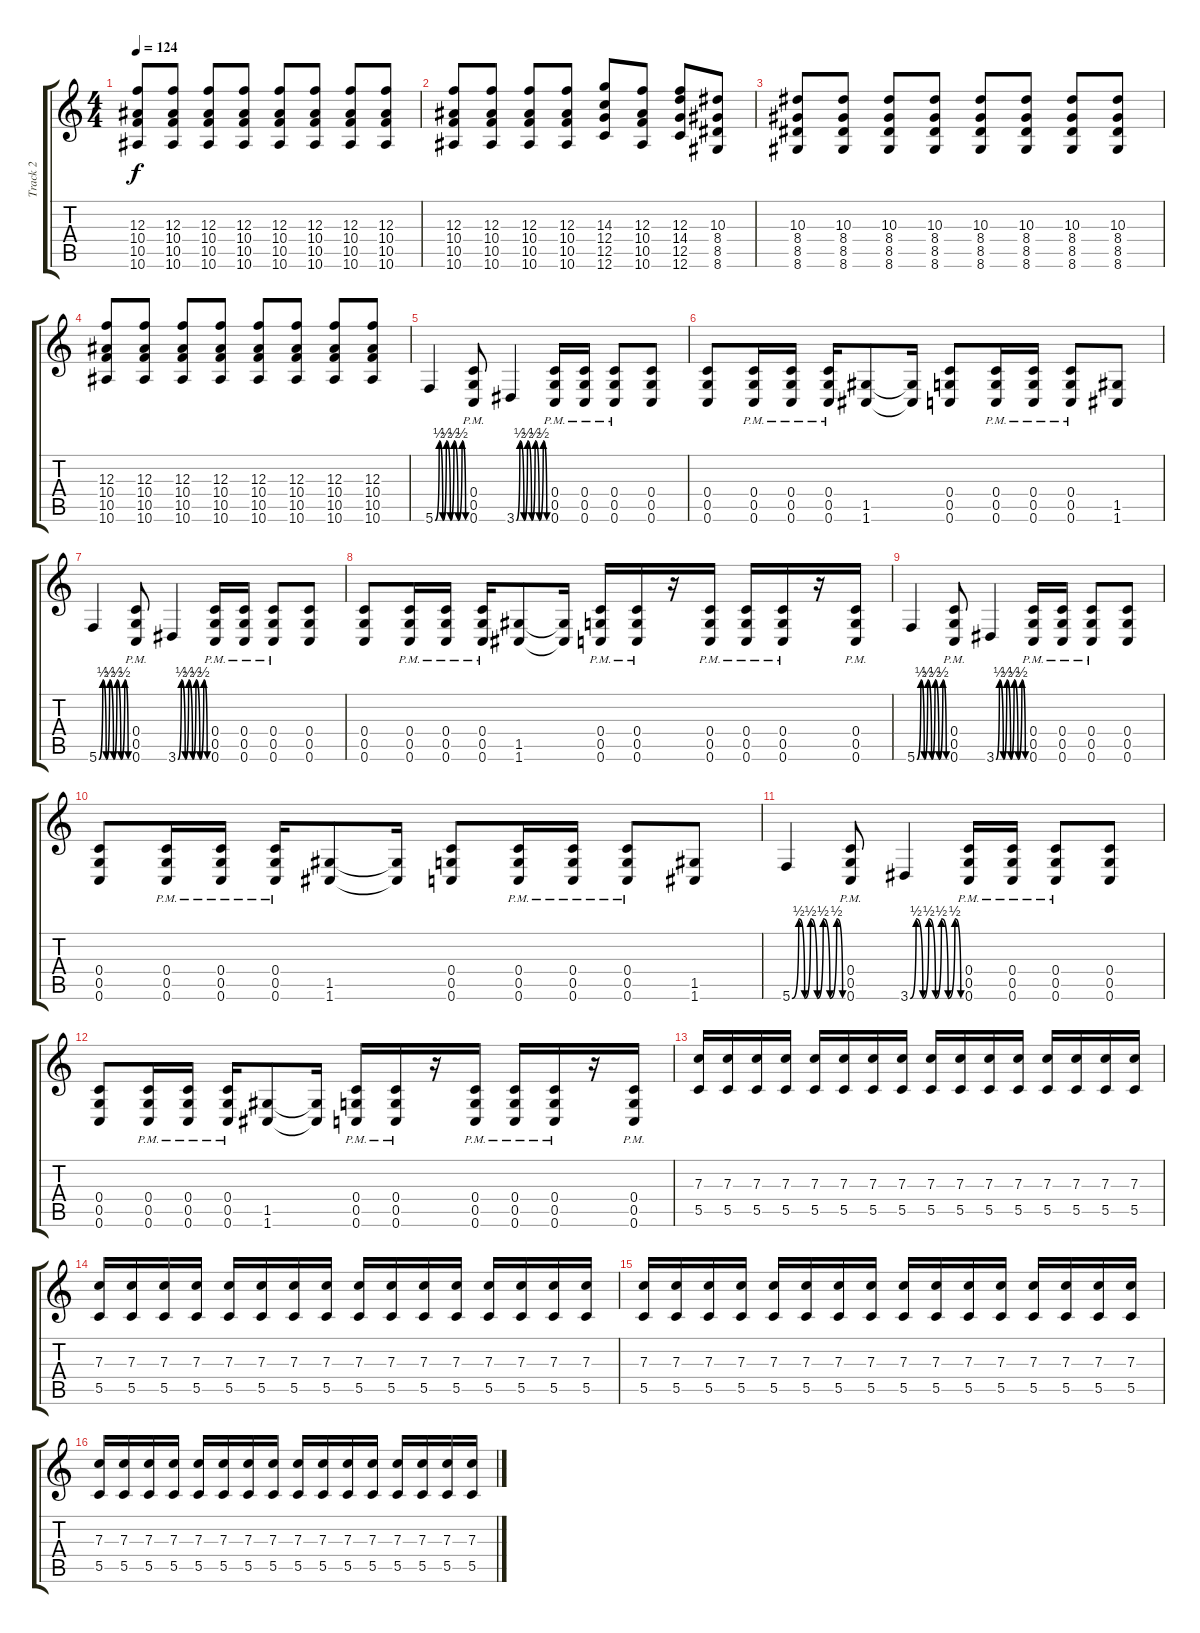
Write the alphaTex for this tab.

\track ("Track 2" "Track 2") {instrument distortionguitar}
\staff {score tabs}
\tuning (D4 A3 F3 C3 G2 C2) {hide}
\ts (4 4)
\tempo 124
\clef g2
\ks c
(12.3 10.4 10.5 10.6).8{dy f} (12.3 10.4 10.5 10.6).8 (12.3 10.4 10.5 10.6).8 (12.3 10.4 10.5 10.6).8 (12.3 10.4 10.5 10.6).8 (12.3 10.4 10.5 10.6).8 (12.3 10.4 10.5 10.6).8 (12.3 10.4 10.5 10.6).8 |
(12.3 10.4 10.5 10.6).8 (12.3 10.4 10.5 10.6).8 (12.3 10.4 10.5 10.6).8 (12.3 10.4 10.5 10.6).8 (14.3 12.4 12.5 12.6).8 (12.3 10.4 10.5 10.6).8 (12.3 14.4 12.5 12.6).8 (10.3 8.4 8.5 8.6).8 |
(10.3 8.4 8.5 8.6).8 (10.3 8.4 8.5 8.6).8 (10.3 8.4 8.5 8.6).8 (10.3 8.4 8.5 8.6).8 (10.3 8.4 8.5 8.6).8 (10.3 8.4 8.5 8.6).8 (10.3 8.4 8.5 8.6).8 (10.3 8.4 8.5 8.6).8 |
(12.3 10.4 10.5 10.6).8 (12.3 10.4 10.5 10.6).8 (12.3 10.4 10.5 10.6).8 (12.3 10.4 10.5 10.6).8 (12.3 10.4 10.5 10.6).8 (12.3 10.4 10.5 10.6).8 (12.3 10.4 10.5 10.6).8 (12.3 10.4 10.5 10.6).8 |
5.6{be (custom 0 0 8 2 15 0 22 2 30 0 37 2 45 0 53 2 60 0)}.4 (0.4{pm} 0.5{pm} 0.6{pm}).8 3.6{be (custom 0 0 7 2 15 0 22 2 30 0 37 2 45 0 53 2 60 0)}.4 (0.4{pm} 0.5{pm} 0.6{pm}).16 (0.4{pm} 0.5{pm} 0.6{pm}).16 (0.4{pm} 0.5{pm} 0.6{pm}).8 (0.4 0.5 0.6).8 |
(0.4 0.5 0.6).8 (0.4{pm} 0.5{pm} 0.6{pm}).16 (0.4{pm} 0.5{pm} 0.6{pm}).16 (0.4{pm} 0.5{pm} 0.6{pm}).16 (1.5 1.6).8 (1.5{t} 1.6{t}).16 (0.4 0.5 0.6).8 (0.4{pm} 0.5{pm} 0.6{pm}).16 (0.4{pm} 0.5{pm} 0.6{pm}).16 (0.4{pm} 0.5{pm} 0.6{pm}).8 (1.5 1.6).8 |
5.6{be (custom 0 0 8 2 15 0 22 2 30 0 37 2 45 0 53 2 60 0)}.4 (0.4{pm} 0.5{pm} 0.6{pm}).8 3.6{be (custom 0 0 7 2 15 0 22 2 30 0 37 2 45 0 53 2 60 0)}.4 (0.4{pm} 0.5{pm} 0.6{pm}).16 (0.4{pm} 0.5{pm} 0.6{pm}).16 (0.4{pm} 0.5{pm} 0.6{pm}).8 (0.4 0.5 0.6).8 |
(0.4 0.5 0.6).8 (0.4{pm} 0.5{pm} 0.6{pm}).16 (0.4{pm} 0.5{pm} 0.6{pm}).16 (0.4{pm} 0.5{pm} 0.6{pm}).16 (1.5 1.6).8 (1.5{t} 1.6{t}).16 (0.4{pm} 0.5{pm} 0.6{pm}).16 (0.4{pm} 0.5{pm} 0.6{pm}).16 r.16 (0.4{pm} 0.5{pm} 0.6{pm}).16 (0.4{pm} 0.5{pm} 0.6{pm}).16 (0.4{pm} 0.5{pm} 0.6{pm}).16 r.16 (0.4{pm} 0.5{pm} 0.6{pm}).16 |
5.6{be (custom 0 0 8 2 15 0 22 2 30 0 37 2 45 0 53 2 60 0)}.4 (0.4{pm} 0.5{pm} 0.6{pm}).8 3.6{be (custom 0 0 7 2 15 0 22 2 30 0 37 2 45 0 53 2 60 0)}.4 (0.4{pm} 0.5{pm} 0.6{pm}).16 (0.4{pm} 0.5{pm} 0.6{pm}).16 (0.4{pm} 0.5{pm} 0.6{pm}).8 (0.4 0.5 0.6).8 |
(0.4 0.5 0.6).8 (0.4{pm} 0.5{pm} 0.6{pm}).16 (0.4{pm} 0.5{pm} 0.6{pm}).16 (0.4{pm} 0.5{pm} 0.6{pm}).16 (1.5 1.6).8 (1.5{t} 1.6{t}).16 (0.4 0.5 0.6).8 (0.4{pm} 0.5{pm} 0.6{pm}).16 (0.4{pm} 0.5{pm} 0.6{pm}).16 (0.4{pm} 0.5{pm} 0.6{pm}).8 (1.5 1.6).8 |
5.6{be (custom 0 0 8 2 15 0 22 2 30 0 37 2 45 0 53 2 60 0)}.4 (0.4{pm} 0.5{pm} 0.6{pm}).8 3.6{be (custom 0 0 7 2 15 0 22 2 30 0 37 2 45 0 53 2 60 0)}.4 (0.4{pm} 0.5{pm} 0.6{pm}).16 (0.4{pm} 0.5{pm} 0.6{pm}).16 (0.4{pm} 0.5{pm} 0.6{pm}).8 (0.4 0.5 0.6).8 |
(0.4 0.5 0.6).8 (0.4{pm} 0.5{pm} 0.6{pm}).16 (0.4{pm} 0.5{pm} 0.6{pm}).16 (0.4{pm} 0.5{pm} 0.6{pm}).16 (1.5 1.6).8 (1.5{t} 1.6{t}).16 (0.4{pm} 0.5{pm} 0.6{pm}).16 (0.4{pm} 0.5{pm} 0.6{pm}).16 r.16 (0.4{pm} 0.5{pm} 0.6{pm}).16 (0.4{pm} 0.5{pm} 0.6{pm}).16 (0.4{pm} 0.5{pm} 0.6{pm}).16 r.16 (0.4{pm} 0.5{pm} 0.6{pm}).16 |
(7.3 5.5).16{volume 13} (7.3 5.5).16 (7.3 5.5).16 (7.3 5.5).16 (7.3 5.5).16 (7.3 5.5).16 (7.3 5.5).16 (7.3 5.5).16 (7.3 5.5).16 (7.3 5.5).16 (7.3 5.5).16 (7.3 5.5).16 (7.3 5.5).16 (7.3 5.5).16 (7.3 5.5).16 (7.3 5.5).16 |
(7.3 5.5).16{volume 13} (7.3 5.5).16 (7.3 5.5).16 (7.3 5.5).16 (7.3 5.5).16 (7.3 5.5).16 (7.3 5.5).16 (7.3 5.5).16 (7.3 5.5).16 (7.3 5.5).16 (7.3 5.5).16 (7.3 5.5).16 (7.3 5.5).16 (7.3 5.5).16 (7.3 5.5).16 (7.3 5.5).16 |
(7.3 5.5).16{volume 13} (7.3 5.5).16 (7.3 5.5).16 (7.3 5.5).16 (7.3 5.5).16 (7.3 5.5).16 (7.3 5.5).16 (7.3 5.5).16 (7.3 5.5).16 (7.3 5.5).16 (7.3 5.5).16 (7.3 5.5).16 (7.3 5.5).16 (7.3 5.5).16 (7.3 5.5).16 (7.3 5.5).16 |
(7.3 5.5).16{volume 13} (7.3 5.5).16 (7.3 5.5).16 (7.3 5.5).16 (7.3 5.5).16 (7.3 5.5).16 (7.3 5.5).16 (7.3 5.5).16 (7.3 5.5).16 (7.3 5.5).16 (7.3 5.5).16 (7.3 5.5).16 (7.3 5.5).16 (7.3 5.5).16 (7.3 5.5).16 (7.3 5.5).16
